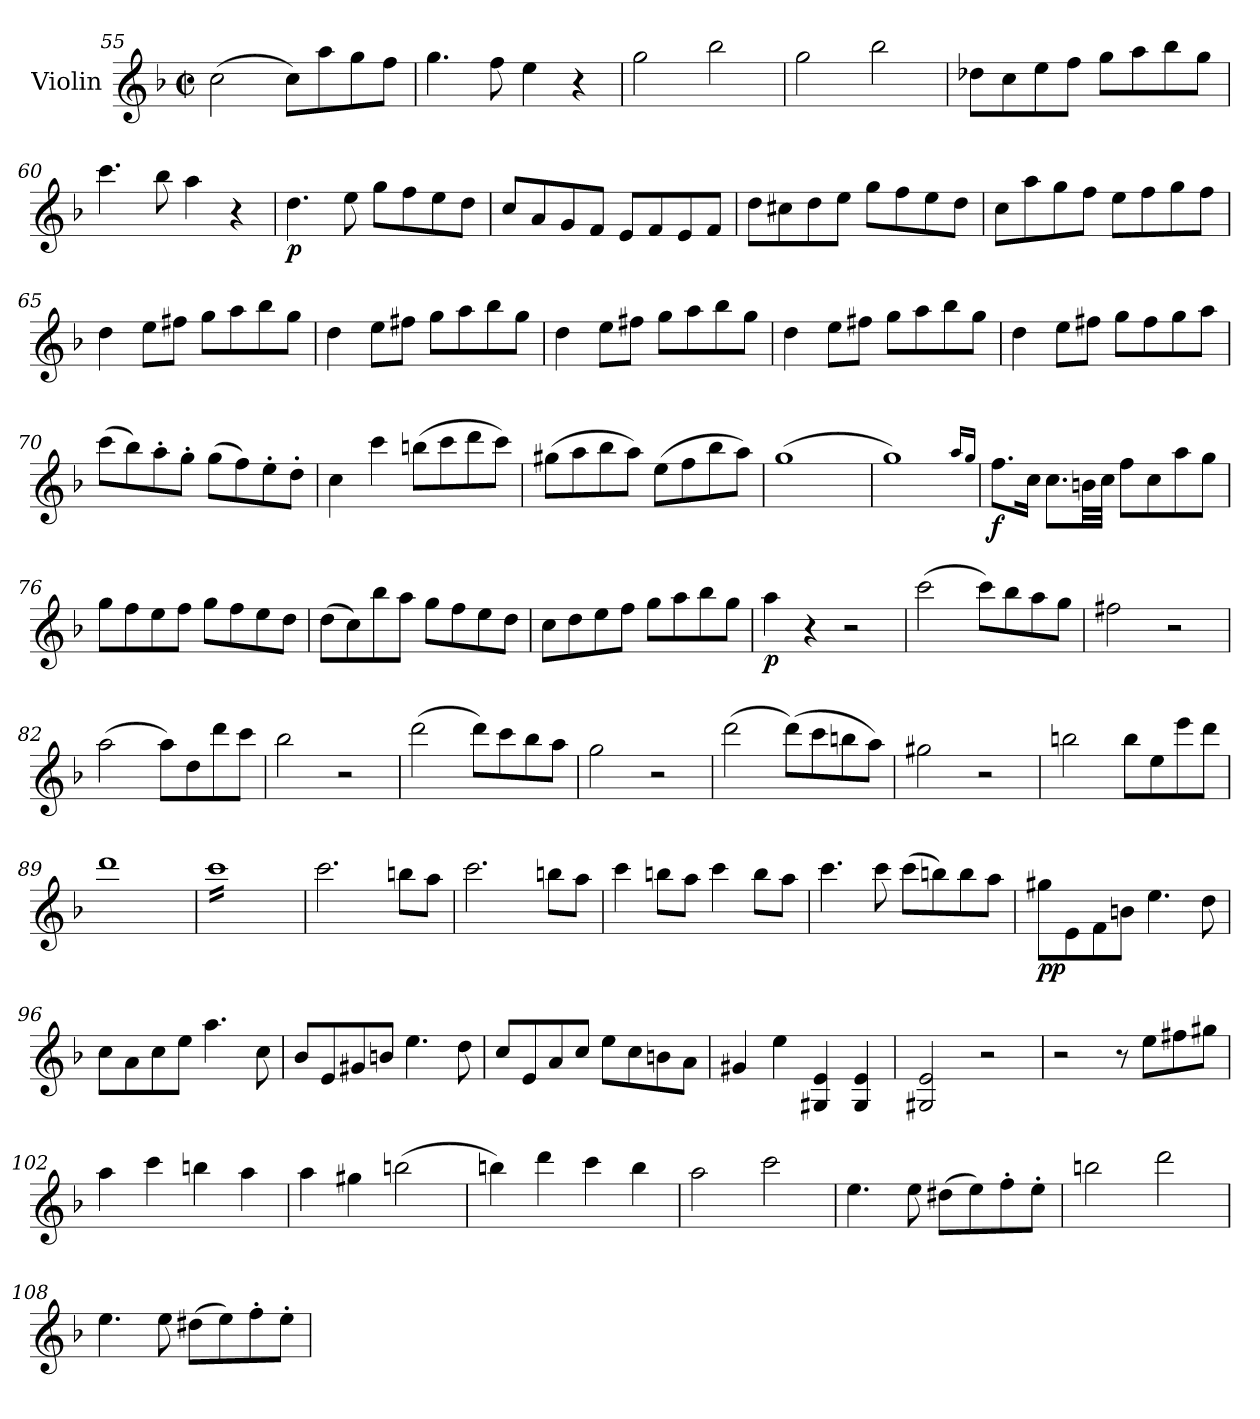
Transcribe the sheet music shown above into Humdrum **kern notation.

**kern	**dynam
*part1	*part1
*staff1	*staff1
*I"Violin	*
*I'Vln.	*
*clefG2	*
*k[b-]	*
*M2/2	*
*met(c|)	*
=55	=55
(>2cc\	.
8cc\L)	.
8aa\	.
8gg\	.
8ff\J	.
=56	=56
4.gg\	.
8ff\	.
4ee\	.
4r	.
=57	=57
2gg\	.
2bb-\	.
!!LO:PB:g=z
=58	=58
2gg\	.
2bb-\	.
=59	=59
8dd-X\L	.
8cc\	.
8ee\	.
8ff\J	.
8gg\L	.
8aa\	.
8bb-\	.
8gg\J	.
=60	=60
4.ccc\	.
8bb-\	.
4aa\	.
4r	.
=61	=61
!	!LO:DY:b
4.dd\	p
8ee\	.
8gg\L	.
8ff\	.
8ee\	.
8dd\J	.
=62	=62
8cc/L	.
8a/	.
8g/	.
8f/J	.
8e/L	.
8f/	.
8e/	.
8f/J	.
!!LO:LB:g=z
=63	=63
8dd\L	.
8cc#X\	.
8dd\	.
8ee\J	.
8gg\L	.
8ff\	.
8ee\	.
8dd\J	.
=64	=64
8cc\L	.
8aa\	.
8gg\	.
8ff\J	.
8ee\L	.
8ff\	.
8gg\	.
8ff\J	.
=65	=65
4dd\	.
8ee\L	.
8ff#X\J	.
8gg\L	.
8aa\	.
8bb-\	.
8gg\J	.
=66	=66
4dd\	.
8ee\L	.
8ff#X\J	.
8gg\L	.
8aa\	.
8bb-\	.
8gg\J	.
!!LO:LB:g=z
=67	=67
4dd\	.
8ee\L	.
8ff#X\J	.
8gg\L	.
8aa\	.
8bb-\	.
8gg\J	.
=68	=68
4dd\	.
8ee\L	.
8ff#X\J	.
8gg\L	.
8aa\	.
8bb-\	.
8gg\J	.
=69	=69
4dd\	.
8ee\L	.
8ff#X\J	.
8gg\L	.
8ff#\	.
8gg\	.
8aa\J	.
=70	=70
(>8ccc\L	.
8bb-\)	.
8aa'\	.
8gg'\J	.
(>8gg\L	.
8ff\)	.
8ee'\	.
8dd'\J	.
!!LO:LB:g=z
=71	=71
4cc\	.
4ccc\	.
(>8bbn\L	.
8ccc\	.
8ddd\	.
8ccc\J)	.
=72	=72
(>8gg#X\L	.
8aa\	.
8bb-\	.
8aa\J)	.
(>8ee\L	.
8ff\	.
8bb-\	.
8aa\J)	.
=73	=73
(>1gg	.
=74	=74
1gg)	.
16qqaa/LL	.
16qqgg/JJ	.
=75	=75
!	!LO:DY:b
8.ff\L	f
16cc\Jk	.
8.cc\L	.
32bn\LL	.
32cc\JJJ	.
8ff\L	.
8cc\	.
8aa\	.
8gg\J	.
!!LO:LB:g=z
=76	=76
8gg\L	.
8ff\	.
8ee\	.
8ff\J	.
8gg\L	.
8ff\	.
8ee\	.
8dd\J	.
=77	=77
(>8dd\L	.
8cc\)	.
8bb-\	.
8aa\J	.
8gg\L	.
8ff\	.
8ee\	.
8dd\J	.
=78	=78
8cc\L	.
8dd\	.
8ee\	.
8ff\J	.
8gg\L	.
8aa\	.
8bb-\	.
8gg\J	.
=79	=79
!	!LO:DY:b
4aa\	p
4r	.
2r	.
=80	=80
(>2ccc\	.
8ccc\L)	.
8bb-\	.
8aa\	.
8gg\J	.
=81	=81
2ff#X\	.
2r	.
!!LO:LB:g=z
=82	=82
(>2aa\	.
8aa\L)	.
8dd\	.
8ddd\	.
8ccc\J	.
=83	=83
2bb-\	.
2r	.
=84	=84
(>2ddd\	.
8ddd\L)	.
8ccc\	.
8bb-\	.
8aa\J	.
=85	=85
2gg\	.
2r	.
=86	=86
(>2ddd\	.
(>8ddd\L)	.
8ccc\	.
8bbn\	.
8aa\J)	.
=87	=87
2gg#X\	.
2r	.
=88	=88
2bbn\	.
8bb\L	.
8ee\	.
8eee\	.
8ddd\J	.
!!LO:LB:g=z
=89	=89
1ddd	.
=90	=90
*tremolo	*
16cccLL	.
16ccc	.
16ccc	.
16ccc	.
16ccc	.
16ccc	.
16ccc	.
16ccc	.
16ccc	.
16ccc	.
16ccc	.
16ccc	.
16ccc	.
16ccc	.
16ccc	.
16cccJJ	.
*Xtremolo	*
=91	=91
2.ccc\	.
8bbn\L	.
8aa\J	.
=92	=92
2.ccc\	.
8bbn\L	.
8aa\J	.
=93	=93
4ccc\	.
8bbn\L	.
8aa\J	.
4ccc\	.
8bb\L	.
8aa\J	.
=94	=94
4.ccc\	.
8ccc\	.
(>8ccc\L	.
8bbn\)	.
8bb\	.
8aa\J	.
=95	=95
!	!LO:DY:b
8gg#X\L	pp
8e\	.
8f\	.
8bn\J	.
4.ee\	.
8dd\	.
!!LO:LB:g=z
=96	=96
8cc\L	.
8a\	.
8cc\	.
8ee\J	.
4.aa\	.
8cc\	.
=97	=97
8b-/L	.
8e/	.
8g#X/	.
8bn/J	.
4.ee\	.
8dd\	.
=98	=98
8cc/L	.
8e/	.
8a/	.
8cc/J	.
8ee\L	.
8cc\	.
8bn\	.
8a\J	.
=99	=99
4g#X/	.
4ee\	.
4G#X/ 4e/	.
4G#/ 4e/	.
=100	=100
2G#X/ 2e/	.
2r	.
=101	=101
2r	.
8r	.
8ee\L	.
8ff#X\	.
8gg#X\J	.
!!LO:LB:g=z
=102	=102
4aa\	.
4ccc\	.
4bbn\	.
4aa\	.
=103	=103
4aa\	.
4gg#X\	.
(>2bbn\	.
=104	=104
4bbn\)	.
4ddd\	.
4ccc\	.
4bb\	.
=105	=105
2aa\	.
2ccc\	.
=106	=106
4.ee\	.
8ee\	.
(>8dd#X\L	.
8ee\)	.
8ff'\	.
8ee'\J	.
=107	=107
2bbn\	.
2ddd\	.
!!LO:LB:g=z
=108	=108
4.ee\	.
8ee\	.
(>8dd#X\L	.
8ee\)	.
8ff'\	.
8ee'\J	.
=	=
*-	*-
